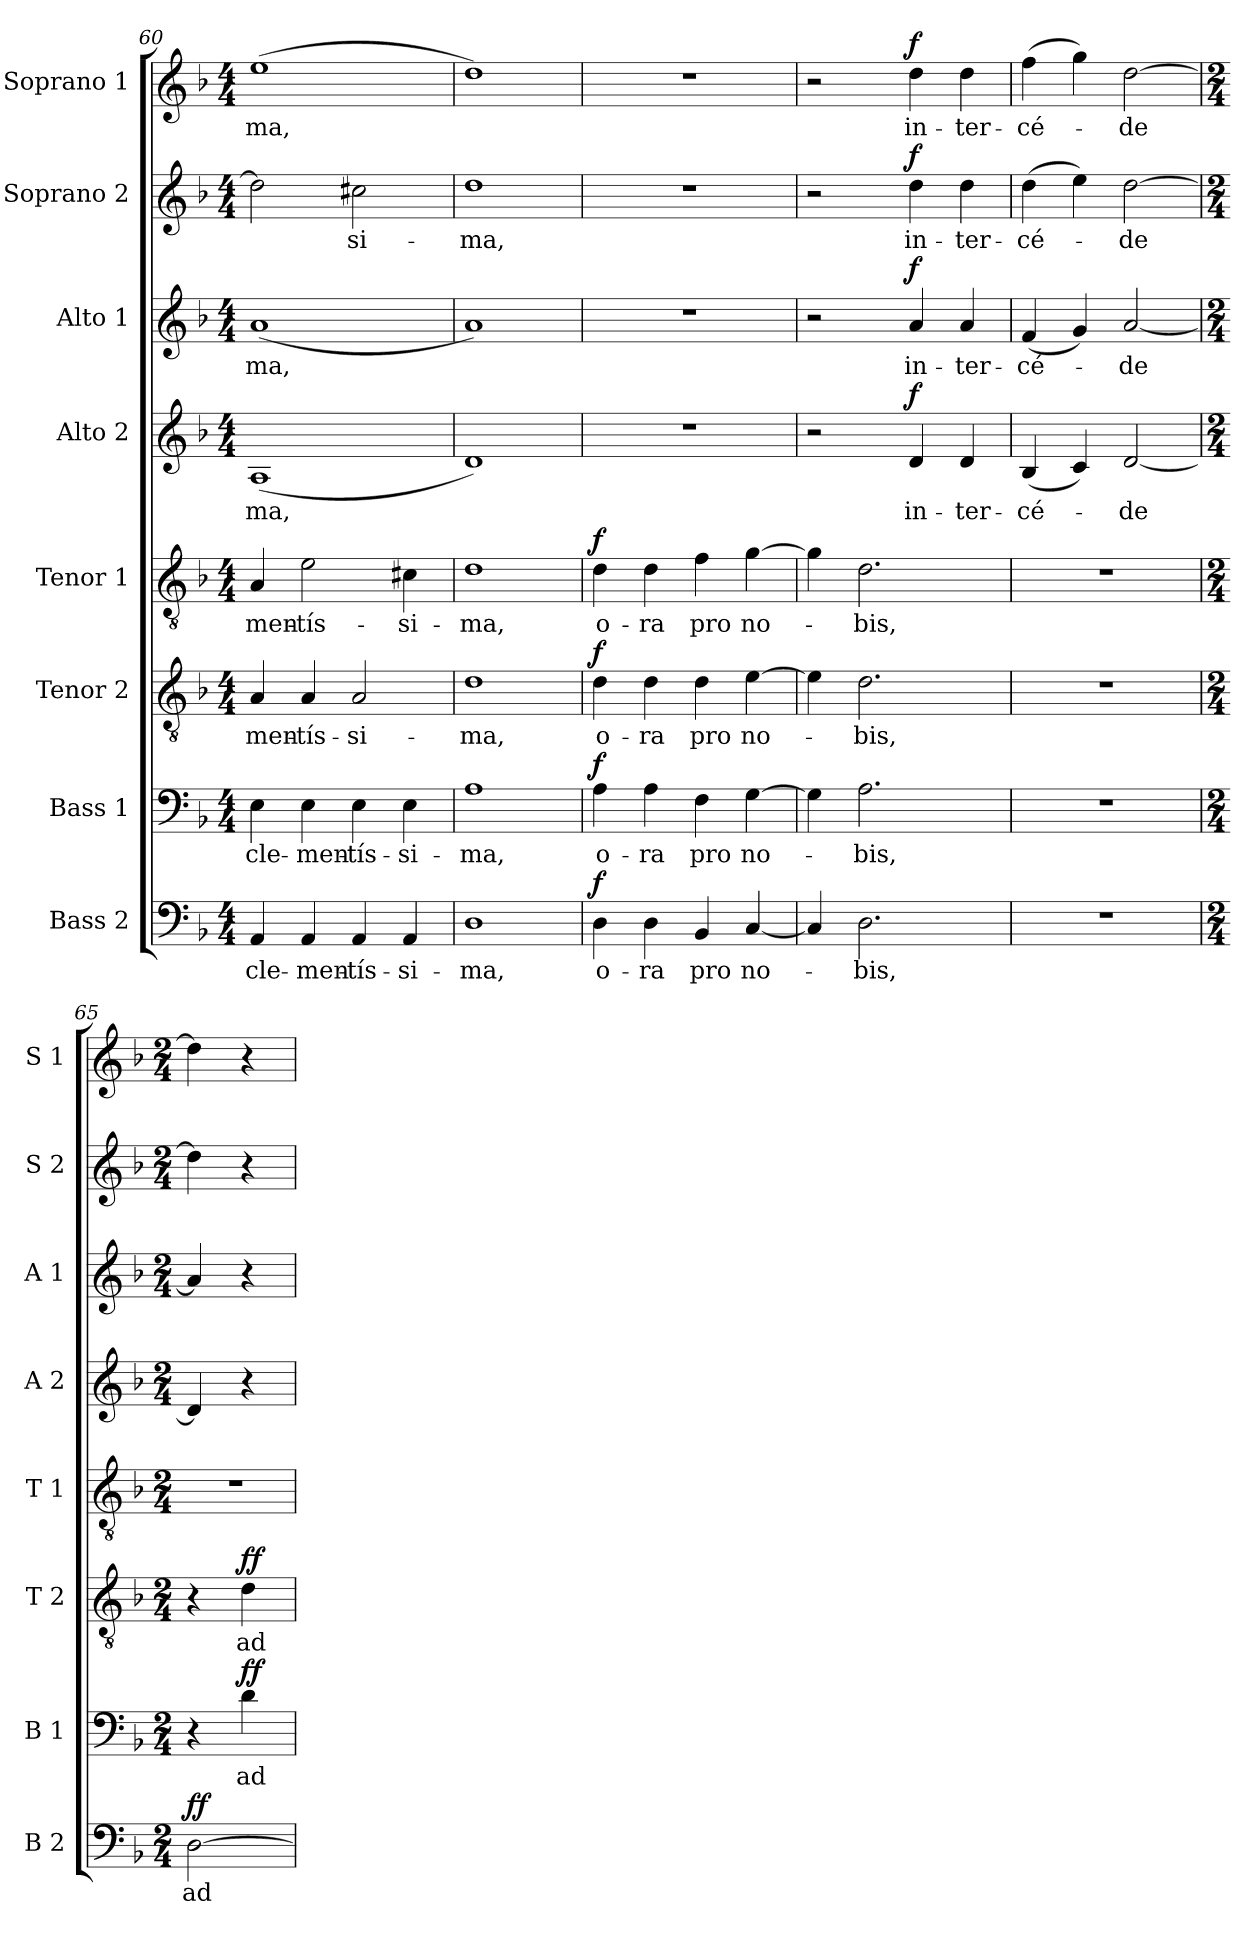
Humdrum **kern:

**kern	**text	**dynam	**kern	**text	**dynam	**kern	**text	**dynam	**kern	**text	**dynam	**kern	**text	**dynam	**kern	**text	**dynam	**kern	**text	**dynam	**kern	**text	**dynam
*part8	*part8	*part8	*part7	*part7	*part7	*part6	*part6	*part6	*part5	*part5	*part5	*part4	*part4	*part4	*part3	*part3	*part3	*part2	*part2	*part2	*part1	*part1	*part1
*staff8	*staff8	*staff8	*staff7	*staff7	*staff7	*staff6	*staff6	*staff6	*staff5	*staff5	*staff5	*staff4	*staff4	*staff4	*staff3	*staff3	*staff3	*staff2	*staff2	*staff2	*staff1	*staff1	*staff1
*I"Bass 2	*	*	*I"Bass 1	*	*	*I"Tenor 2	*	*	*I"Tenor 1	*	*	*I"Alto 2	*	*	*I"Alto 1	*	*	*I"Soprano 2	*	*	*I"Soprano 1	*	*
*I'B 2	*	*	*I'B 1	*	*	*I'T 2	*	*	*I'T 1	*	*	*I'A 2	*	*	*I'A 1	*	*	*I'S 2	*	*	*I'S 1	*	*
*clefF4	*	*	*clefF4	*	*	*clefGv2	*	*	*clefGv2	*	*	*clefG2	*	*	*clefG2	*	*	*clefG2	*	*	*clefG2	*	*
*k[b-]	*	*	*k[b-]	*	*	*k[b-]	*	*	*k[b-]	*	*	*k[b-]	*	*	*k[b-]	*	*	*k[b-]	*	*	*k[b-]	*	*
*d:	*	*	*d:	*	*	*d:	*	*	*d:	*	*	*d:	*	*	*d:	*	*	*d:	*	*	*d:	*	*
*M4/4	*	*	*M4/4	*	*	*M4/4	*	*	*M4/4	*	*	*M4/4	*	*	*M4/4	*	*	*M4/4	*	*	*M4/4	*	*
=60	=60	=60	=60	=60	=60	=60	=60	=60	=60	=60	=60	=60	=60	=60	=60	=60	=60	=60	=60	=60	=60	=60	=60
!	!LO:LY:b	!	!	!LO:LY:b	!	!	!LO:LY:b	!	!	!LO:LY:b	!	!	!LO:LY:b	!	!	!LO:LY:b	!	!	!	!	!	!LO:LY:b	!
4AA/	cle-	.	4E\	cle-	.	4A/	-men-	.	4A/	-men-	.	(<1A	-ma,	.	(<1a	-ma,	.	2dd\]	.	.	(>1ee	-ma,	.
!	!LO:LY:b	!	!	!LO:LY:b	!	!	!LO:LY:b	!	!	!LO:LY:b	!	!	!	!	!	!	!	!	!	!	!	!	!
4AA/	-men-	.	4E\	-men-	.	4A/	-tís-	.	2e\	-tís-	.	.	.	.	.	.	.	.	.	.	.	.	.
!	!LO:LY:b	!	!	!LO:LY:b	!	!	!LO:LY:b	!	!	!	!	!	!	!	!	!	!	!	!LO:LY:b	!	!	!	!
4AA/	-tís-	.	4E\	-tís-	.	2A/	-si-	.	.	.	.	.	.	.	.	.	.	2cc#X\	-si-	.	.	.	.
!	!LO:LY:b	!	!	!LO:LY:b	!	!	!	!	!	!LO:LY:b	!	!	!	!	!	!	!	!	!	!	!	!	!
4AA/	-si-	.	4E\	-si-	.	.	.	.	4c#X\	-si-	.	.	.	.	.	.	.	.	.	.	.	.	.
=61	=61	=61	=61	=61	=61	=61	=61	=61	=61	=61	=61	=61	=61	=61	=61	=61	=61	=61	=61	=61	=61	=61	=61
!	!LO:LY:b	!	!	!LO:LY:b	!	!	!LO:LY:b	!	!	!LO:LY:b	!	!	!	!	!	!	!	!	!LO:LY:b	!	!	!	!
1D	-ma,	.	1A	-ma,	.	1d	-ma,	.	1d	-ma,	.	1d)	.	.	1a)	.	.	1dd	-ma,	.	1dd)	.	.
=62	=62	=62	=62	=62	=62	=62	=62	=62	=62	=62	=62	=62	=62	=62	=62	=62	=62	=62	=62	=62	=62	=62	=62
!	!LO:LY:b	!LO:DY:a	!	!LO:LY:b	!LO:DY:a	!	!LO:LY:b	!LO:DY:a	!	!LO:LY:b	!LO:DY:a	!	!	!	!	!	!	!	!	!	!	!	!
4D\	o-	f	4A\	o-	f	4d\	o-	f	4d\	o-	f	1r	.	.	1r	.	.	1r	.	.	1r	.	.
!	!LO:LY:b	!	!	!LO:LY:b	!	!	!LO:LY:b	!	!	!LO:LY:b	!	!	!	!	!	!	!	!	!	!	!	!	!
4D\	-ra	.	4A\	-ra	.	4d\	-ra	.	4d\	-ra	.	.	.	.	.	.	.	.	.	.	.	.	.
!	!LO:LY:b	!	!	!LO:LY:b	!	!	!LO:LY:b	!	!	!LO:LY:b	!	!	!	!	!	!	!	!	!	!	!	!	!
4BB-/	pro	.	4F\	pro	.	4d\	pro	.	4f\	pro	.	.	.	.	.	.	.	.	.	.	.	.	.
!	!LO:LY:b	!	!	!LO:LY:b	!	!	!LO:LY:b	!	!	!LO:LY:b	!	!	!	!	!	!	!	!	!	!	!	!	!
[4C/	no-	.	[4G\	no-	.	[4e\	no-	.	[4g\	no-	.	.	.	.	.	.	.	.	.	.	.	.	.
=63	=63	=63	=63	=63	=63	=63	=63	=63	=63	=63	=63	=63	=63	=63	=63	=63	=63	=63	=63	=63	=63	=63	=63
4C/]	.	.	4G\]	.	.	4e\]	.	.	4g\]	.	.	2r	.	.	2r	.	.	2r	.	.	2r	.	.
!	!LO:LY:b	!	!	!LO:LY:b	!	!	!LO:LY:b	!	!	!LO:LY:b	!	!	!	!	!	!	!	!	!	!	!	!	!
2.D\	-bis,	.	2.A\	-bis,	.	2.d\	-bis,	.	2.d\	-bis,	.	.	.	.	.	.	.	.	.	.	.	.	.
!	!	!	!	!	!	!	!	!	!	!	!	!	!LO:LY:b	!LO:DY:a	!	!LO:LY:b	!LO:DY:a	!	!LO:LY:b	!LO:DY:a	!	!LO:LY:b	!LO:DY:a
.	.	.	.	.	.	.	.	.	.	.	.	4d/	in-	f	4a/	in-	f	4dd\	in-	f	4dd\	in-	f
!	!	!	!	!	!	!	!	!	!	!	!	!	!LO:LY:b	!	!	!LO:LY:b	!	!	!LO:LY:b	!	!	!LO:LY:b	!
.	.	.	.	.	.	.	.	.	.	.	.	4d/	-ter-	.	4a/	-ter-	.	4dd\	-ter-	.	4dd\	-ter-	.
!!LO:PB:g=z
=64	=64	=64	=64	=64	=64	=64	=64	=64	=64	=64	=64	=64	=64	=64	=64	=64	=64	=64	=64	=64	=64	=64	=64
!	!	!	!	!	!	!	!	!	!	!	!	!	!LO:LY:b	!	!	!LO:LY:b	!	!	!LO:LY:b	!	!	!LO:LY:b	!
1r	.	.	1r	.	.	1r	.	.	1r	.	.	(<4B-/	-cé-	.	(<4f/	-cé-	.	(>4dd\	-cé-	.	(>4ff\	-cé-	.
.	.	.	.	.	.	.	.	.	.	.	.	4c/)	.	.	4g/)	.	.	4ee\)	.	.	4gg\)	.	.
!	!	!	!	!	!	!	!	!	!	!	!	!	!LO:LY:b	!	!	!LO:LY:b	!	!	!LO:LY:b	!	!	!LO:LY:b	!
.	.	.	.	.	.	.	.	.	.	.	.	[2d/	-de	.	[2a/	-de	.	[2dd\	-de	.	[2dd\	-de	.
=65	=65	=65	=65	=65	=65	=65	=65	=65	=65	=65	=65	=65	=65	=65	=65	=65	=65	=65	=65	=65	=65	=65	=65
*M2/4	*	*	*M2/4	*	*	*M2/4	*	*	*M2/4	*	*	*M2/4	*	*	*M2/4	*	*	*M2/4	*	*	*M2/4	*	*
!	!LO:LY:b	!LO:DY:a	!	!	!	!	!	!	!	!	!	!	!	!	!	!	!	!	!	!	!	!	!
[2D\	ad	ff	4r	.	.	4r	.	.	2r	.	.	4d/]	.	.	4a/]	.	.	4dd\]	.	.	4dd\]	.	.
!	!	!	!	!LO:LY:b	!LO:DY:a	!	!LO:LY:b	!LO:DY:a	!	!	!	!	!	!	!	!	!	!	!	!	!	!	!
.	.	.	4d\	ad	ff	4d\	ad	ff	.	.	.	4r	.	.	4r	.	.	4r	.	.	4r	.	.
=	=	=	=	=	=	=	=	=	=	=	=	=	=	=	=	=	=	=	=	=	=	=	=
*-	*-	*-	*-	*-	*-	*-	*-	*-	*-	*-	*-	*-	*-	*-	*-	*-	*-	*-	*-	*-	*-	*-	*-
